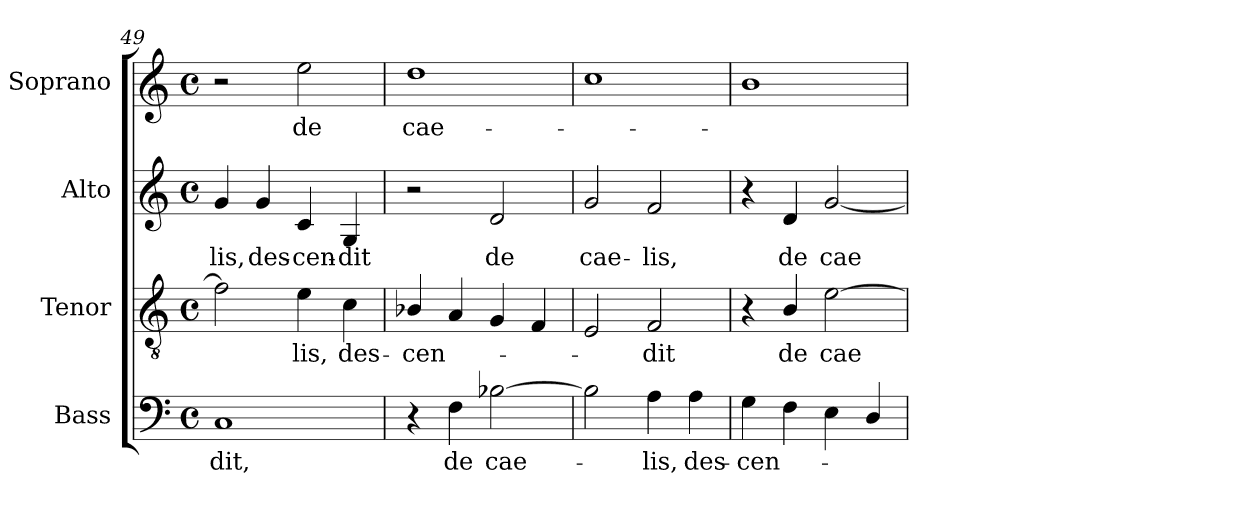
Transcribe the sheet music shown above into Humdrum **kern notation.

**kern	**text	**kern	**text	**kern	**text	**kern	**text
*part4	*part4	*part3	*part3	*part2	*part2	*part1	*part1
*staff4	*staff4	*staff3	*staff3	*staff2	*staff2	*staff1	*staff1
*I"Bass	*	*I"Tenor	*	*I"Alto	*	*I"Soprano	*
*I'B.	*	*I'T.	*	*I'A.	*	*I'S.	*
*clefF4	*	*clefGv2	*	*clefG2	*	*clefG2	*
*	*	*ITrd7c12	*	*	*	*	*
*k[]	*	*k[]	*	*k[]	*	*k[]	*
*C:	*	*C:	*	*C:	*	*C:	*
*M4/4	*	*M4/4	*	*M4/4	*	*M4/4	*
*met(c)	*	*met(c)	*	*met(c)	*	*met(c)	*
=49	=49	=49	=49	=49	=49	=49	=49
!	!LO:LY:b:color=#000000	!	!	!	!	!	!
!	!	!	!	!	!LO:LY:b:color=#000000	!	!
1Ci	-dit,	2Fi\]	.	4gi/	-lis,	2r	.
!	!	!	!	!	!LO:LY:b:color=#000000	!	!
.	.	.	.	4gi/	des-	.	.
!	!	!	!LO:LY:b:color=#000000	!	!	!	!
!	!	!	!	!	!LO:LY:b:color=#000000	!	!
!	!	!	!	!	!	!	!LO:LY:b:color=#000000
.	.	4Ei\	-lis,	4ci/	-cen-	2eei\	de
!	!	!	!LO:LY:b:color=#000000	!	!	!	!
!	!	!	!	!	!LO:LY:b:color=#000000	!	!
.	.	4Ci\	des-	4Gi/	-dit	.	.
!!LO:LB:g=z
=50	=50	=50	=50	=50	=50	=50	=50
!	!	!	!LO:LY:b:color=#000000	!	!	!	!
!	!	!	!	!	!	!	!LO:LY:b:color=#000000
4r	.	4BB-Xi/	-cen-	2r	.	1ddi	cae-
!	!LO:LY:b:color=#000000	!	!	!	!	!	!
4Fi\	de	4AAi/	.	.	.	.	.
!	!LO:LY:b:color=#000000	!	!	!	!	!	!
!	!	!	!	!	!LO:LY:b:color=#000000	!	!
[2B-Xi\	cae-	4GGi/	.	2di/	de	.	.
.	.	4FFi/	.	.	.	.	.
=51	=51	=51	=51	=51	=51	=51	=51
!	!	!	!	!	!LO:LY:b:color=#000000	!	!
2B-i\]	.	2EEi/	.	2gi/	cae-	1cci	.
!	!LO:LY:b:color=#000000	!	!	!	!	!	!
!	!	!	!LO:LY:b:color=#000000	!	!	!	!
!	!	!	!	!	!LO:LY:b:color=#000000	!	!
4Ai\	-lis,	2FFi/	-dit	2fi/	-lis,	.	.
!	!LO:LY:b:color=#000000	!	!	!	!	!	!
4Ai\	des-	.	.	.	.	.	.
=52	=52	=52	=52	=52	=52	=52	=52
!	!LO:LY:b:color=#000000	!	!	!	!	!	!
4Gi\	-cen-	4r	.	4r	.	1bi	.
!	!	!	!LO:LY:b:color=#000000	!	!	!	!
!	!	!	!	!	!LO:LY:b:color=#000000	!	!
4Fi\	.	4BBi/	de	4di/	de	.	.
!	!	!	!LO:LY:b:color=#000000	!	!	!	!
!	!	!	!	!	!LO:LY:b:color=#000000	!	!
4Ei\	.	[2Ei\	cae-	[2gi/	cae-	.	.
4Di/	.	.	.	.	.	.	.
=	=	=	=	=	=	=	=
*-	*-	*-	*-	*-	*-	*-	*-
